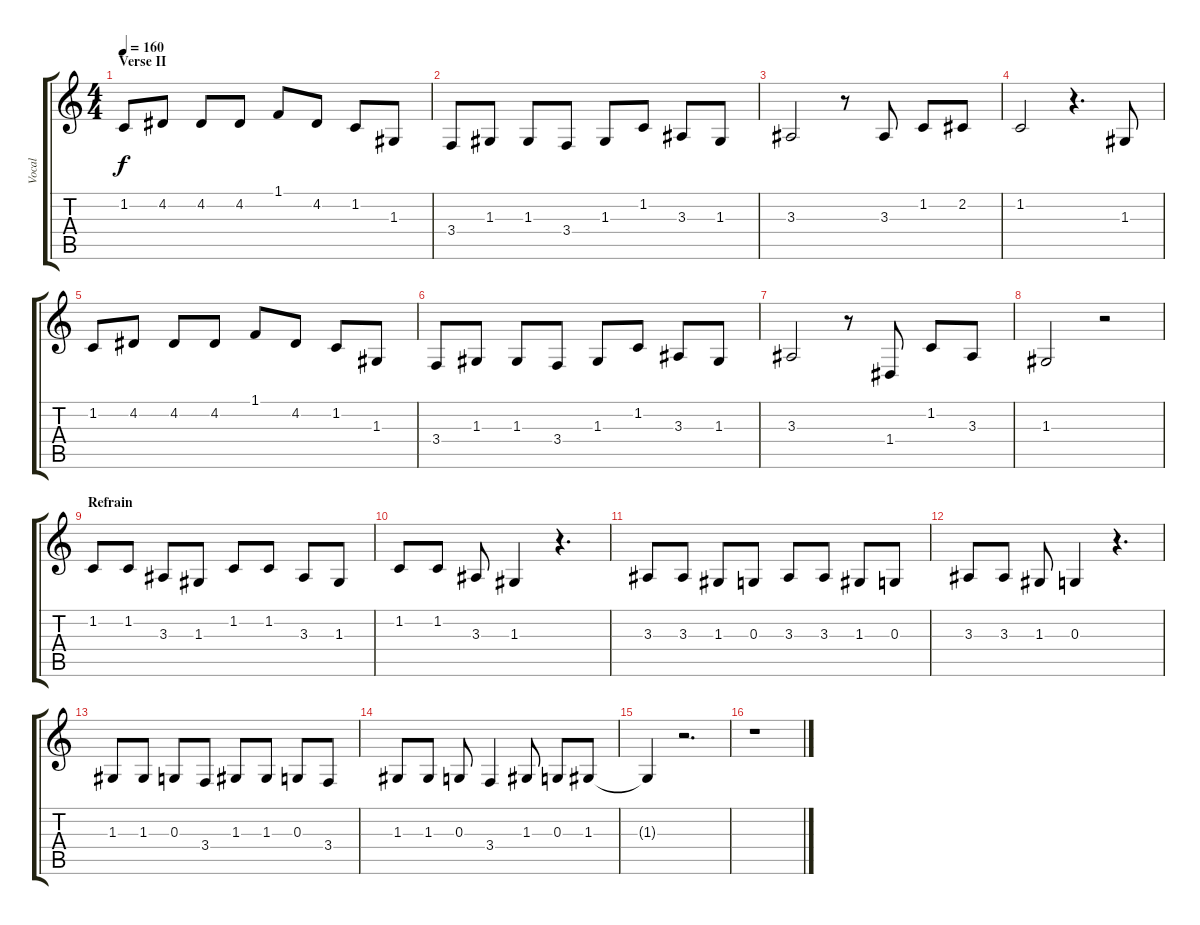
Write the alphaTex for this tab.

\track ("Vocal" "Vocal") {instrument sopranosax}
\staff {score tabs}
\tuning (E4 B3 G3 D3 A2 E2) {hide}
\ts (4 4)
\section ("" "Verse II")
\tempo 160
\clef g2
\ks c
1.2.8{dy f} 4.2.8 4.2.8 4.2.8 1.1.8 4.2.8 1.2.8 1.3.8 |
3.4.8 1.3.8 1.3.8 3.4.8 1.3.8 1.2.8 3.3.8 1.3.8 |
3.3.2 r.8 3.3.8 1.2.8 2.2.8 |
1.2.2 r.4{d} 1.3.8 |
1.2.8 4.2.8 4.2.8 4.2.8 1.1.8 4.2.8 1.2.8 1.3.8 |
3.4.8 1.3.8 1.3.8 3.4.8 1.3.8 1.2.8 3.3.8 1.3.8 |
3.3.2 r.8 1.4.8 1.2.8 3.3.8 |
1.3.2 r.2 |
\section ("" "Refrain")
1.2.8 1.2.8 3.3.8 1.3.8 1.2.8 1.2.8 3.3.8 1.3.8 |
1.2.8 1.2.8 3.3.8 1.3.4 r.4{d} |
3.3.8 3.3.8 1.3.8 0.3.8 3.3.8 3.3.8 1.3.8 0.3.8 |
3.3.8 3.3.8 1.3.8 0.3.4 r.4{d} |
1.3.8 1.3.8 0.3.8 3.4.8 1.3.8 1.3.8 0.3.8 3.4.8 |
1.3.8 1.3.8 0.3.8 3.4.4 1.3.8 0.3.8 1.3.8 |
1.3{t}.4 r.2{d} |
r.1
